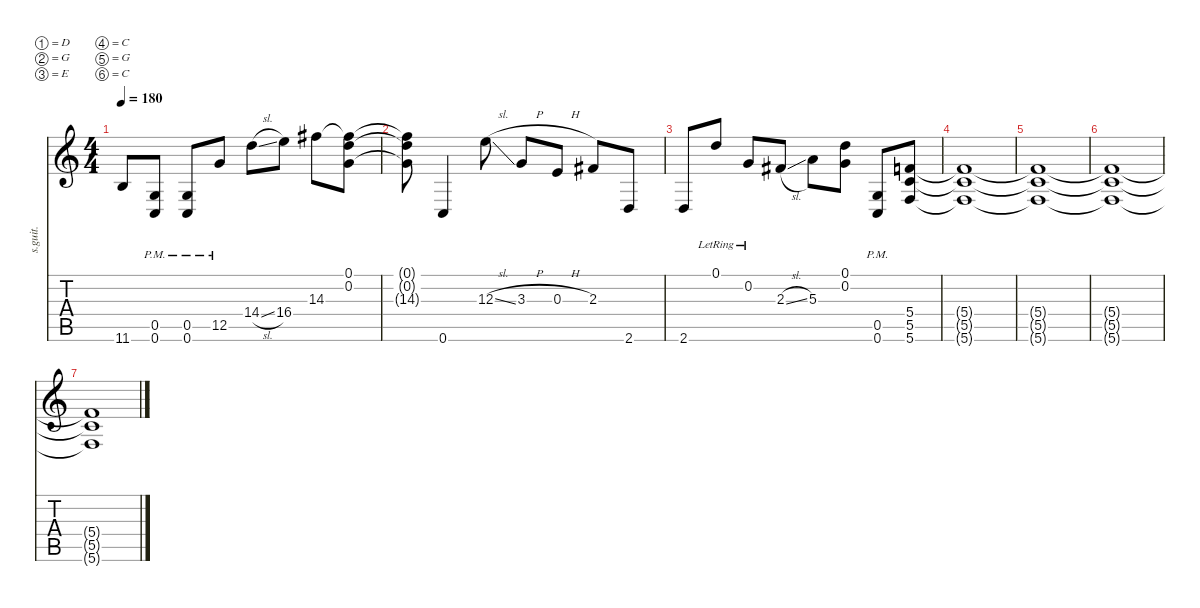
\defaultSystemsLayout 4
\hideDynamics
\bracketExtendMode nobrackets
\track ("Rhythm Guitar 2" "s.guit.") {instrument distortionguitar}
\staff {score tabs}
\tuning (D4 G3 E3 C3 G2 C2)
\ts (4 4)
\tempo 180
\clef g2
\ks c
11.6.8{lyrics (0 "") lyrics (1 "") lyrics (2 "") lyrics (3 "") lyrics (4 "") dy mf} (0.5{pm} 0.6{pm}).8{lyrics (0 "") lyrics (1 "") lyrics (2 "") lyrics (3 "") lyrics (4 "")} (0.5{pm} 0.6{pm}).8{lyrics (0 "") lyrics (1 "") lyrics (2 "") lyrics (3 "") lyrics (4 "")} 12.5{pm}.8{lyrics (0 "") lyrics (1 "") lyrics (2 "") lyrics (3 "") lyrics (4 "")} 14.4{sl}.8{lyrics (0 "") lyrics (1 "") lyrics (2 "") lyrics (3 "") lyrics (4 "")} 16.4.8{lyrics (0 "") lyrics (1 "") lyrics (2 "") lyrics (3 "") lyrics (4 "")} 14.3{acc #}.8{lyrics (0 "") lyrics (1 "") lyrics (2 "") lyrics (3 "") lyrics (4 "")} (0.1 0.2 14.3{t acc #}).8{lyrics (0 "") lyrics (1 "") lyrics (2 "") lyrics (3 "") lyrics (4 "")} |
(0.1{t} 0.2{t} 14.3{t acc #}).8{lyrics (0 "") lyrics (1 "") lyrics (2 "") lyrics (3 "") lyrics (4 "")} 0.6.4{lyrics (0 "") lyrics (1 "") lyrics (2 "") lyrics (3 "") lyrics (4 "")} 12.3{sl}.8{lyrics (0 "") lyrics (1 "") lyrics (2 "") lyrics (3 "") lyrics (4 "")} 3.3{h}.8{lyrics (0 "") lyrics (1 "") lyrics (2 "") lyrics (3 "") lyrics (4 "")} 0.3{h}.8{lyrics (0 "") lyrics (1 "") lyrics (2 "") lyrics (3 "") lyrics (4 "")} 2.3{acc #}.8{lyrics (0 "") lyrics (1 "") lyrics (2 "") lyrics (3 "") lyrics (4 "")} 2.6.8{lyrics (0 "") lyrics (1 "") lyrics (2 "") lyrics (3 "") lyrics (4 "")} |
2.6.8{lyrics (0 "") lyrics (1 "") lyrics (2 "") lyrics (3 "") lyrics (4 "")} 0.1{lr}.8{lyrics (0 "") lyrics (1 "") lyrics (2 "") lyrics (3 "") lyrics (4 "")} 0.2{lr}.8{lyrics (0 "") lyrics (1 "") lyrics (2 "") lyrics (3 "") lyrics (4 "")} 2.3{sl acc #}.8{lyrics (0 "") lyrics (1 "") lyrics (2 "") lyrics (3 "") lyrics (4 "")} 5.3.8{lyrics (0 "") lyrics (1 "") lyrics (2 "") lyrics (3 "") lyrics (4 "")} (0.1 0.2).8{lyrics (0 "") lyrics (1 "") lyrics (2 "") lyrics (3 "") lyrics (4 "")} (0.5{pm} 0.6{pm}).8{lyrics (0 "") lyrics (1 "") lyrics (2 "") lyrics (3 "") lyrics (4 "")} (5.4 5.5 5.6).8{lyrics (0 "") lyrics (1 "") lyrics (2 "") lyrics (3 "") lyrics (4 "")} |
(5.4{t} 5.5{t} 5.6{t}).1{lyrics (0 "") lyrics (1 "") lyrics (2 "") lyrics (3 "") lyrics (4 "")} |
(5.4{t} 5.5{t} 5.6{t}).1{lyrics (0 "") lyrics (1 "") lyrics (2 "") lyrics (3 "") lyrics (4 "")} |
(5.4{t} 5.5{t} 5.6{t}).1{lyrics (0 "") lyrics (1 "") lyrics (2 "") lyrics (3 "") lyrics (4 "")} |
(5.4{t} 5.5{t} 5.6{t}).1{lyrics (0 "") lyrics (1 "") lyrics (2 "") lyrics (3 "") lyrics (4 "")}
